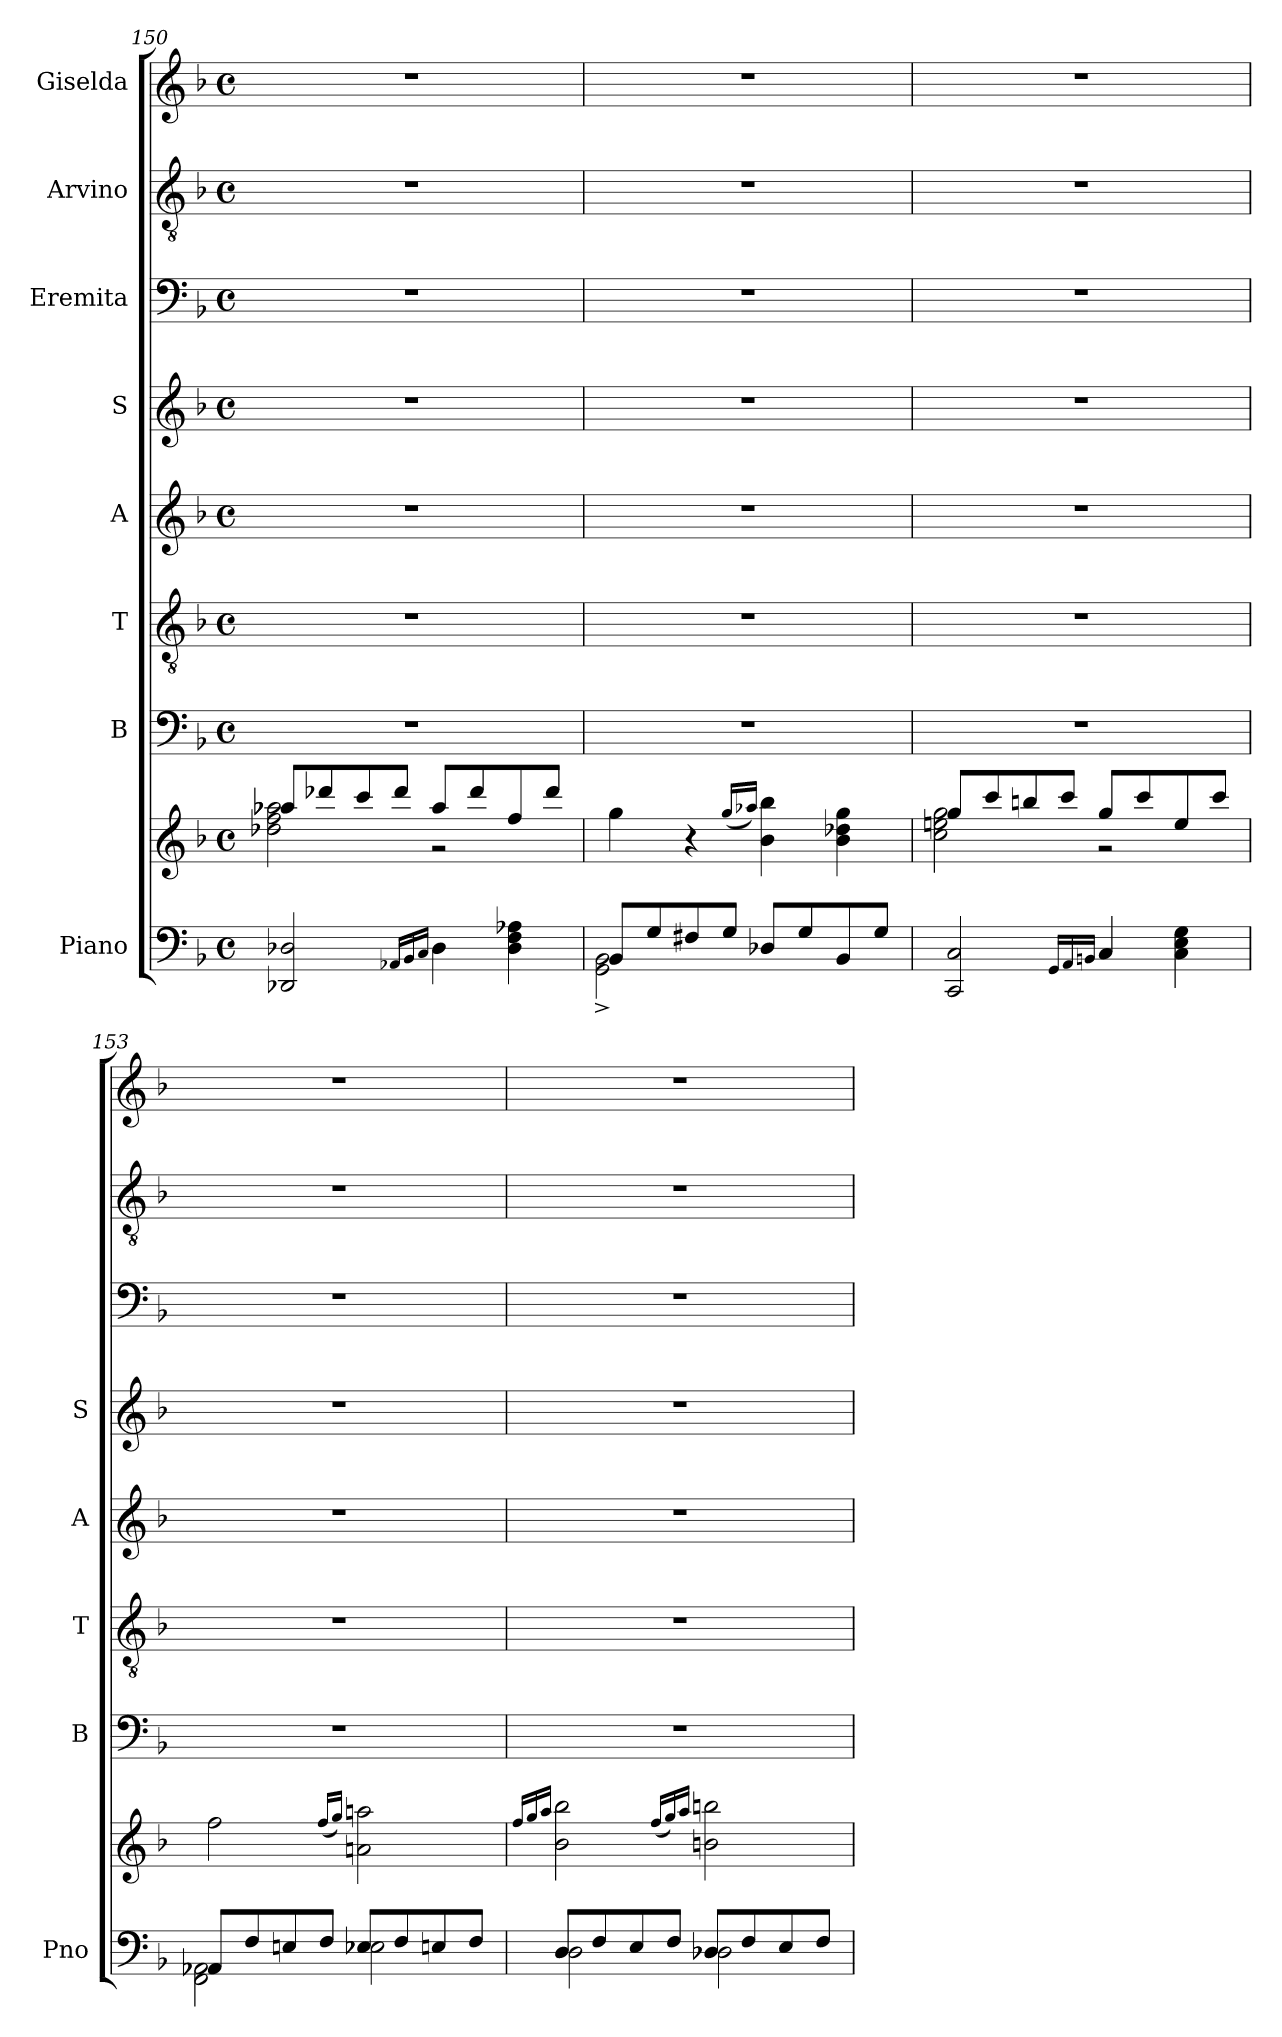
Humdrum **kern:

**kern	**kern	**kern	**kern	**kern	**kern	**kern	**kern	**kern
*part8	*part8	*part7	*part6	*part5	*part4	*part3	*part2	*part1
*staff9	*staff8	*staff7	*staff6	*staff5	*staff4	*staff3	*staff2	*staff1
*I"Piano	*	*I"B	*I"T	*I"A	*I"S	*I"Eremita	*I"Arvino	*I"Giselda
*I'Pno	*	*I'B	*I'T	*I'A	*I'S	*	*	*
*clefF4	*clefG2	*clefF4	*clefGv2	*clefG2	*clefG2	*clefF4	*clefGv2	*clefG2
*k[b-]	*k[b-]	*k[b-]	*k[b-]	*k[b-]	*k[b-]	*k[b-]	*k[b-]	*k[b-]
*M4/4	*M4/4	*M4/4	*M4/4	*M4/4	*M4/4	*M4/4	*M4/4	*M4/4
*met(c)	*met(c)	*met(c)	*met(c)	*met(c)	*met(c)	*met(c)	*met(c)	*met(c)
=150	=150	=150	=150	=150	=150	=150	=150	=150
*	*^	*	*	*	*	*	*	*
2DD-X/ 2D-X/	8aa-X/L	2dd-X\ 2ff\ 2aa-\	1r	1r	1r	1r	1r	1r	1r
.	8ddd-X/	.	.	.	.	.	.	.	.
.	8ccc/	.	.	.	.	.	.	.	.
.	8ddd-/J	.	.	.	.	.	.	.	.
16qAA-X/LL	.	.	.	.	.	.	.	.	.
16qBB-/	.	.	.	.	.	.	.	.	.
16qC/JJ	.	.	.	.	.	.	.	.	.
4D-\	8aa-/L	2r	.	.	.	.	.	.	.
.	8ddd-/	.	.	.	.	.	.	.	.
4D-\ 4F\ 4A-X\	8ff/	.	.	.	.	.	.	.	.
.	8ddd-/J	.	.	.	.	.	.	.	.
*	*v	*v	*	*	*	*	*	*	*
=151	=151	=151	=151	=151	=151	=151	=151	=151
*^	*	*	*	*	*	*	*	*
8BB-/L	2GG\^ 2BB-\^	4gg\	1r	1r	1r	1r	1r	1r	1r
8G/	.	.	.	.	.	.	.	.	.
8F#X/	.	4r	.	.	.	.	.	.	.
8G/J	.	.	.	.	.	.	.	.	.
.	.	(16qgg/LL	.	.	.	.	.	.	.
.	.	16qaa-X/JJ)	.	.	.	.	.	.	.
8D-X/L	2ryy	4b-\ 4bb-\	.	.	.	.	.	.	.
8G/	.	.	.	.	.	.	.	.	.
8BB-/	.	4b-\ 4dd-X\ 4gg\	.	.	.	.	.	.	.
8G/J	.	.	.	.	.	.	.	.	.
*v	*v	*	*	*	*	*	*	*	*
!!LO:PB:g=z
=152	=152	=152	=152	=152	=152	=152	=152	=152
*	*^	*	*	*	*	*	*	*
2CC/ 2C/	8gg/L	2cc\ 2een\ 2gg\	1r	1r	1r	1r	1r	1r	1r
.	8ccc/	.	.	.	.	.	.	.	.
.	8bbn/	.	.	.	.	.	.	.	.
.	8ccc/J	.	.	.	.	.	.	.	.
16qGG/LL	.	.	.	.	.	.	.	.	.
16qAA/	.	.	.	.	.	.	.	.	.
16qBBn/JJ	.	.	.	.	.	.	.	.	.
4C/	8gg/L	2r	.	.	.	.	.	.	.
.	8ccc/	.	.	.	.	.	.	.	.
4C\ 4E\ 4G\	8ee/	.	.	.	.	.	.	.	.
.	8ccc/J	.	.	.	.	.	.	.	.
*	*v	*v	*	*	*	*	*	*	*
=153	=153	=153	=153	=153	=153	=153	=153	=153
*^	*	*	*	*	*	*	*	*
8AA-X/L	(2FF\ 2AA-\	2ff\	1r	1r	1r	1r	1r	1r	1r
8F/	.	.	.	.	.	.	.	.	.
8En/	.	.	.	.	.	.	.	.	.
8F/J	.	.	.	.	.	.	.	.	.
.	.	(16qff/LL	.	.	.	.	.	.	.
.	.	16qgg/JJ)	.	.	.	.	.	.	.
8E-X/L	2E-\	2an\ 2aan\	.	.	.	.	.	.	.
8F/	.	.	.	.	.	.	.	.	.
8En/	.	.	.	.	.	.	.	.	.
8F/J	.	.	.	.	.	.	.	.	.
=154	=154	=154	=154	=154	=154	=154	=154	=154	=154
.	.	16qff/LL	.	.	.	.	.	.	.
.	.	16qgg/)	.	.	.	.	.	.	.
.	.	16qaa/JJ	.	.	.	.	.	.	.
8D/L	2D\	2b-\ 2bb-\	1r	1r	1r	1r	1r	1r	1r
8F/	.	.	.	.	.	.	.	.	.
8E/	.	.	.	.	.	.	.	.	.
8F/J	.	.	.	.	.	.	.	.	.
.	.	(16qff/LL	.	.	.	.	.	.	.
.	.	16qgg/)	.	.	.	.	.	.	.
.	.	16qaa/JJ	.	.	.	.	.	.	.
8D-X/L	2D-\	2bn\ 2bbn\	.	.	.	.	.	.	.
8F/	.	.	.	.	.	.	.	.	.
8E/	.	.	.	.	.	.	.	.	.
8F/J	.	.	.	.	.	.	.	.	.
*v	*v	*	*	*	*	*	*	*	*
=	=	=	=	=	=	=	=	=
*-	*-	*-	*-	*-	*-	*-	*-	*-
